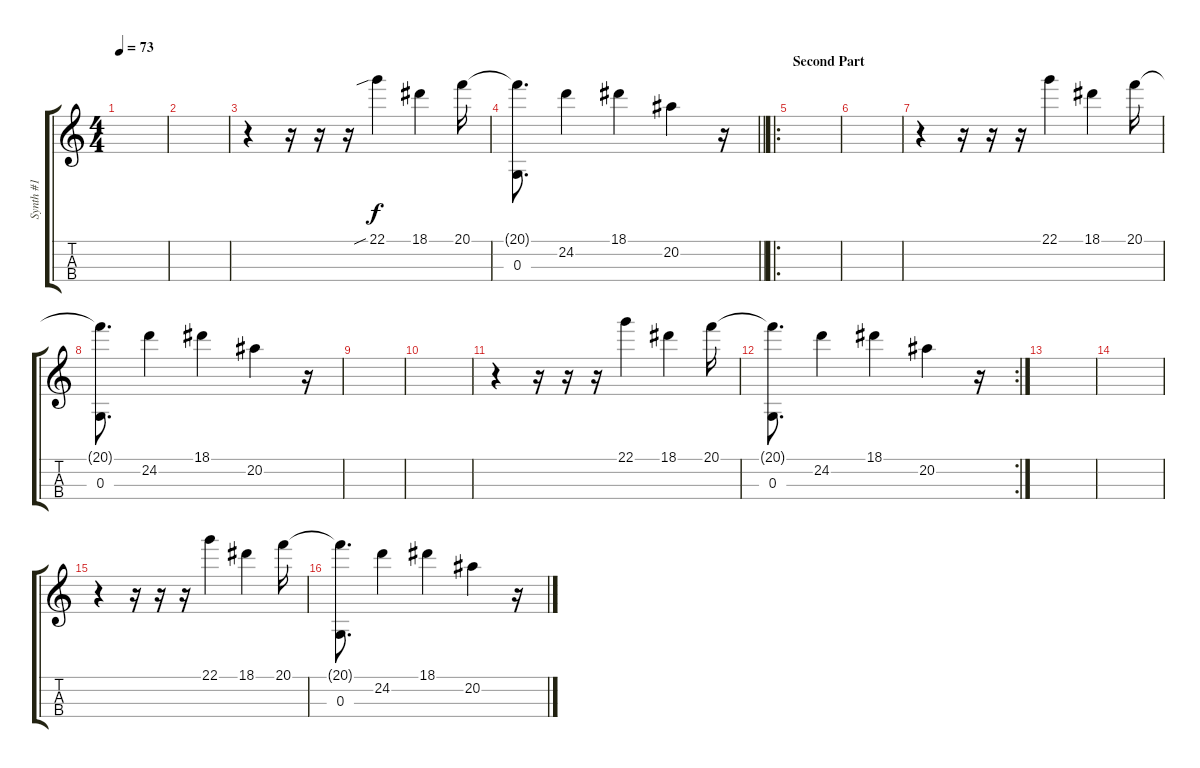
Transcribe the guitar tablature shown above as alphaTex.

\track ("Synth #1" "Synth #1") {instrument fx5brightness}
\staff {score tabs}
\tuning (A4 D4 G3 C3) {hide}
\ts (4 4)
\tempo 73
\clef g2
\ks c
|
|
r.4 r.16 r.16 r.16 22.1{sib}.4{volume 10 instrument synthbrass1} 18.1.4 20.1.16 |
\barLineRight lightlight
(20.1{t} 0.3).8{d} 24.2.4 18.1.4 20.2.4 r.16 |
\ro
\section ("" "Second Part")
|
|
r.4 r.16 r.16 r.16 22.1.4{instrument synthbrass1} 18.1.4 20.1.16 |
(20.1{t} 0.3).8{d} 24.2.4 18.1.4 20.2.4 r.16 |
|
|
r.4 r.16 r.16 r.16 22.1.4{instrument synthbrass1} 18.1.4 20.1.16 |
\rc 2
(20.1{t} 0.3).8{d} 24.2.4 18.1.4 20.2.4 r.16 |
|
|
r.4 r.16 r.16 r.16 22.1.4{instrument synthbrass1} 18.1.4 20.1.16 |
(20.1{t} 0.3).8{d} 24.2.4 18.1.4 20.2.4 r.16
